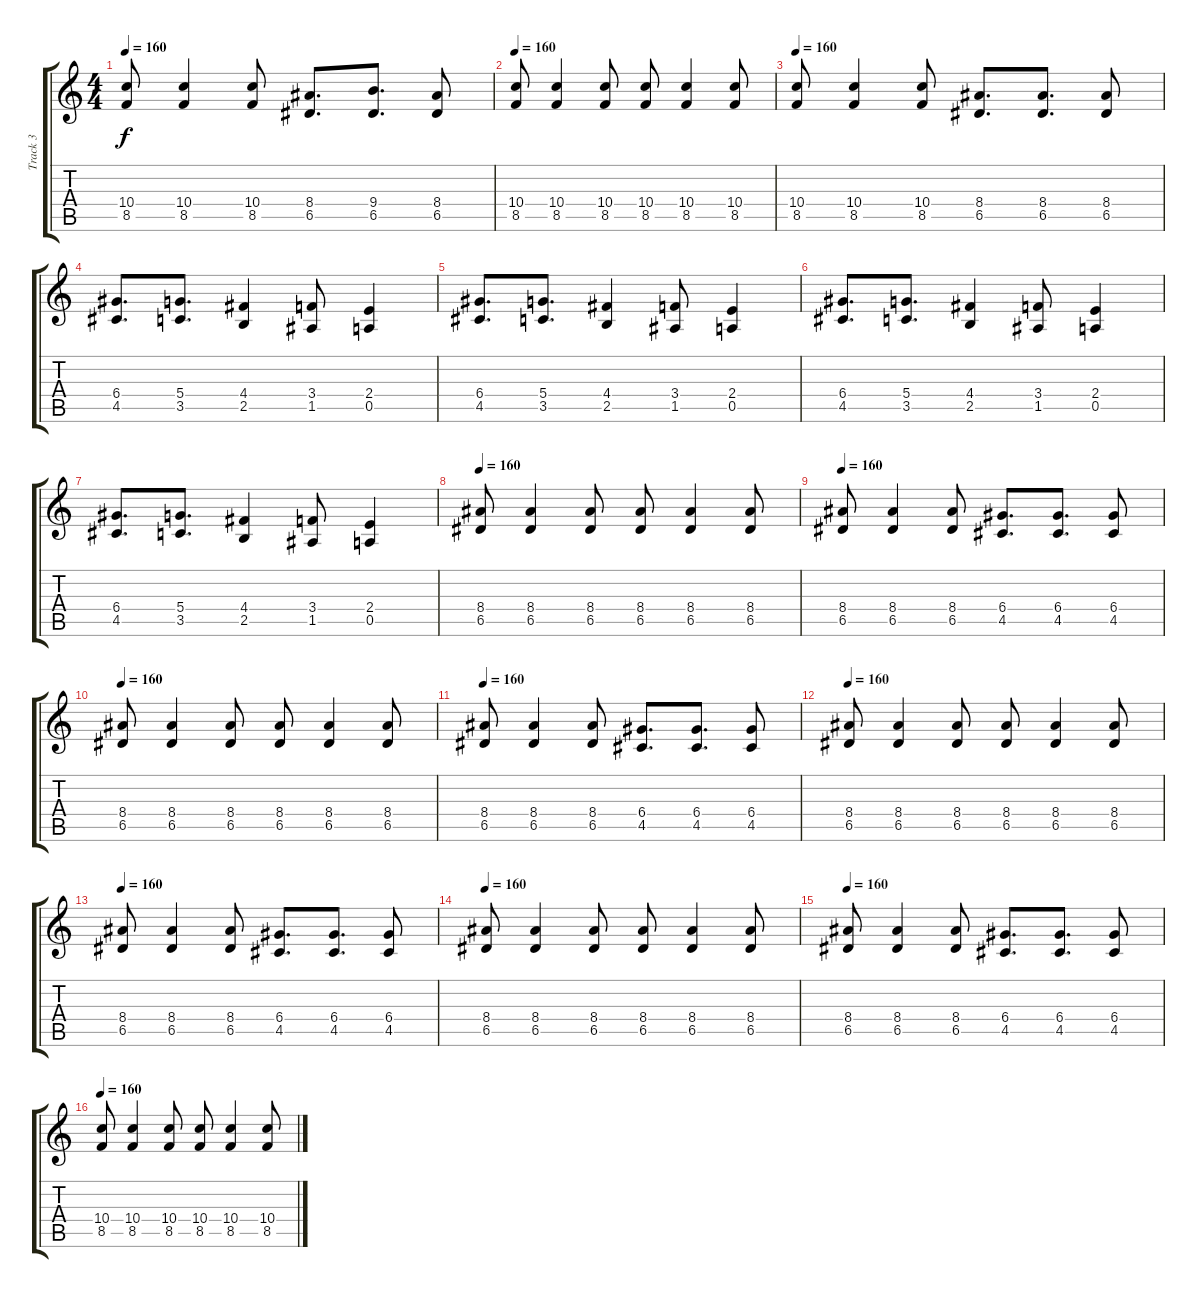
\track ("Track 3" "Track 3") {instrument overdrivenguitar}
\staff {score tabs}
\tuning (E4 B3 G3 D3 A2 E2) {hide}
\ts (4 4)
\tempo 160
\clef g2
\ks c
(10.4 8.5).8{dy f} (10.4 8.5).4 (10.4 8.5).8 (8.4 6.5).8{d} (9.4 6.5).8{d} (8.4 6.5).8 |
\tempo 160
(10.4 8.5).8 (10.4 8.5).4 (10.4 8.5).8 (10.4 8.5).8 (10.4 8.5).4 (10.4 8.5).8 |
\tempo 160
(10.4 8.5).8 (10.4 8.5).4 (10.4 8.5).8 (8.4 6.5).8{d} (8.4 6.5).8{d} (8.4 6.5).8 |
(6.4 4.5).8{d} (5.4 3.5).8{d} (4.4 2.5).4 (3.4 1.5).8 (2.4 0.5).4 |
(6.4 4.5).8{d} (5.4 3.5).8{d} (4.4 2.5).4 (3.4 1.5).8 (2.4 0.5).4 |
(6.4 4.5).8{d} (5.4 3.5).8{d} (4.4 2.5).4 (3.4 1.5).8 (2.4 0.5).4 |
(6.4 4.5).8{d} (5.4 3.5).8{d} (4.4 2.5).4 (3.4 1.5).8 (2.4 0.5).4 |
\tempo 160
(8.4 6.5).8 (8.4 6.5).4 (8.4 6.5).8 (8.4 6.5).8 (8.4 6.5).4 (8.4 6.5).8 |
\tempo 160
(8.4 6.5).8 (8.4 6.5).4 (8.4 6.5).8 (6.4 4.5).8{d} (6.4 4.5).8{d} (6.4 4.5).8 |
\tempo 160
(8.4 6.5).8 (8.4 6.5).4 (8.4 6.5).8 (8.4 6.5).8 (8.4 6.5).4 (8.4 6.5).8 |
\tempo 160
(8.4 6.5).8 (8.4 6.5).4 (8.4 6.5).8 (6.4 4.5).8{d} (6.4 4.5).8{d} (6.4 4.5).8 |
\tempo 160
(8.4 6.5).8 (8.4 6.5).4 (8.4 6.5).8 (8.4 6.5).8 (8.4 6.5).4 (8.4 6.5).8 |
\tempo 160
(8.4 6.5).8 (8.4 6.5).4 (8.4 6.5).8 (6.4 4.5).8{d} (6.4 4.5).8{d} (6.4 4.5).8 |
\tempo 160
(8.4 6.5).8 (8.4 6.5).4 (8.4 6.5).8 (8.4 6.5).8 (8.4 6.5).4 (8.4 6.5).8 |
\tempo 160
(8.4 6.5).8 (8.4 6.5).4 (8.4 6.5).8 (6.4 4.5).8{d} (6.4 4.5).8{d} (6.4 4.5).8 |
\tempo 160
(10.4 8.5).8 (10.4 8.5).4 (10.4 8.5).8 (10.4 8.5).8 (10.4 8.5).4 (10.4 8.5).8
